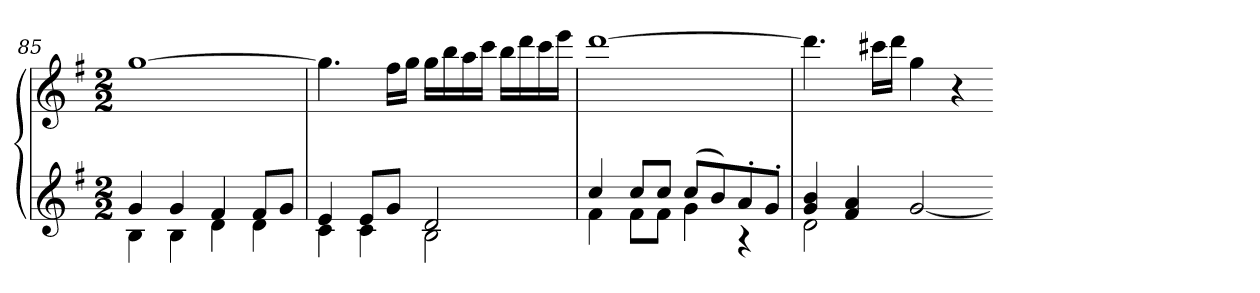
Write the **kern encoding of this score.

**kern	**kern
*part1	*part1
*staff2	*staff1
*clefG2	*clefG2
*k[f#]	*k[f#]
*G:	*G:
*M2/2	*M2/2
=85	=85
*^	*
4g	4B	[1gg
4g	4B	.
4f#	4d	.
8f#L	4d	.
8gJ	.	.
=86	=86	=86
4e	4c	4.gg]
8eL	4c	.
8gJ	.	16ff#LL
.	.	16ggJJ
2d	2B	16ggLL
.	.	16bb
.	.	16aa
.	.	16cccJJ
.	.	16bbLL
.	.	16ddd
.	.	16ccc
.	.	16eeeJJ
=87	=87	=87
4cc	4f#	[1ddd
8ccL	8f#L	.
8ccJ	8f#J	.
(8ccL	4g	.
8b)	.	.
8a'	4r	.
8g'J	.	.
=88	=88	=88
4g 4b	2d	4.ddd]
4f# 4a	.	.
.	.	16ccc#XLL
.	.	16dddJJ
[2g	2ryy	4gg
.	.	4r
*v	*v	*
=-	=-
*-	*-
